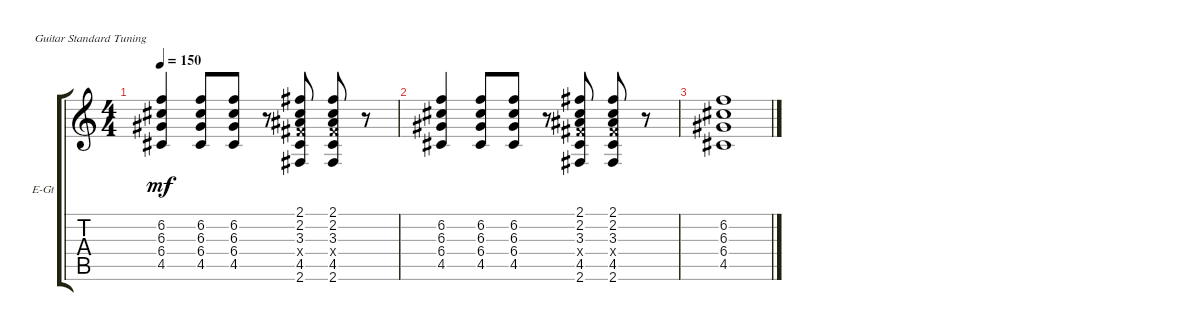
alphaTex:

\defaultSystemsLayout 4
\bracketExtendMode groupsimilarinstruments
\firstSystemTrackNameOrientation horizontal
\otherSystemsTrackNameOrientation horizontal
\track ("Electric Guitar" "E-Gt") {instrument electricguitarclean}
\staff {score tabs}
\tuning (E4 B3 G3 D3 A2 E2)
\ts (4 4)
\tempo 150
\clef g2
\ks c
(4.5 6.4 6.3 6.2).4{dy mf} (4.5 6.4 6.3 6.2).8 (4.5 6.4 6.3 6.2).8 r.8 (2.6 4.5 4.4{x} 2.2 2.1 3.3).8 (2.6 4.5 4.4{x} 2.2 2.1 3.3).8 r.8 |
(4.5 6.4 6.3 6.2).4 (4.5 6.4 6.3 6.2).8 (4.5 6.4 6.3 6.2).8 r.8 (2.6 4.5 4.4{x} 2.2 2.1 3.3).8 (2.6 4.5 4.4{x} 2.2 2.1 3.3).8 r.8 |
(4.5 6.4 6.3 6.2).1
